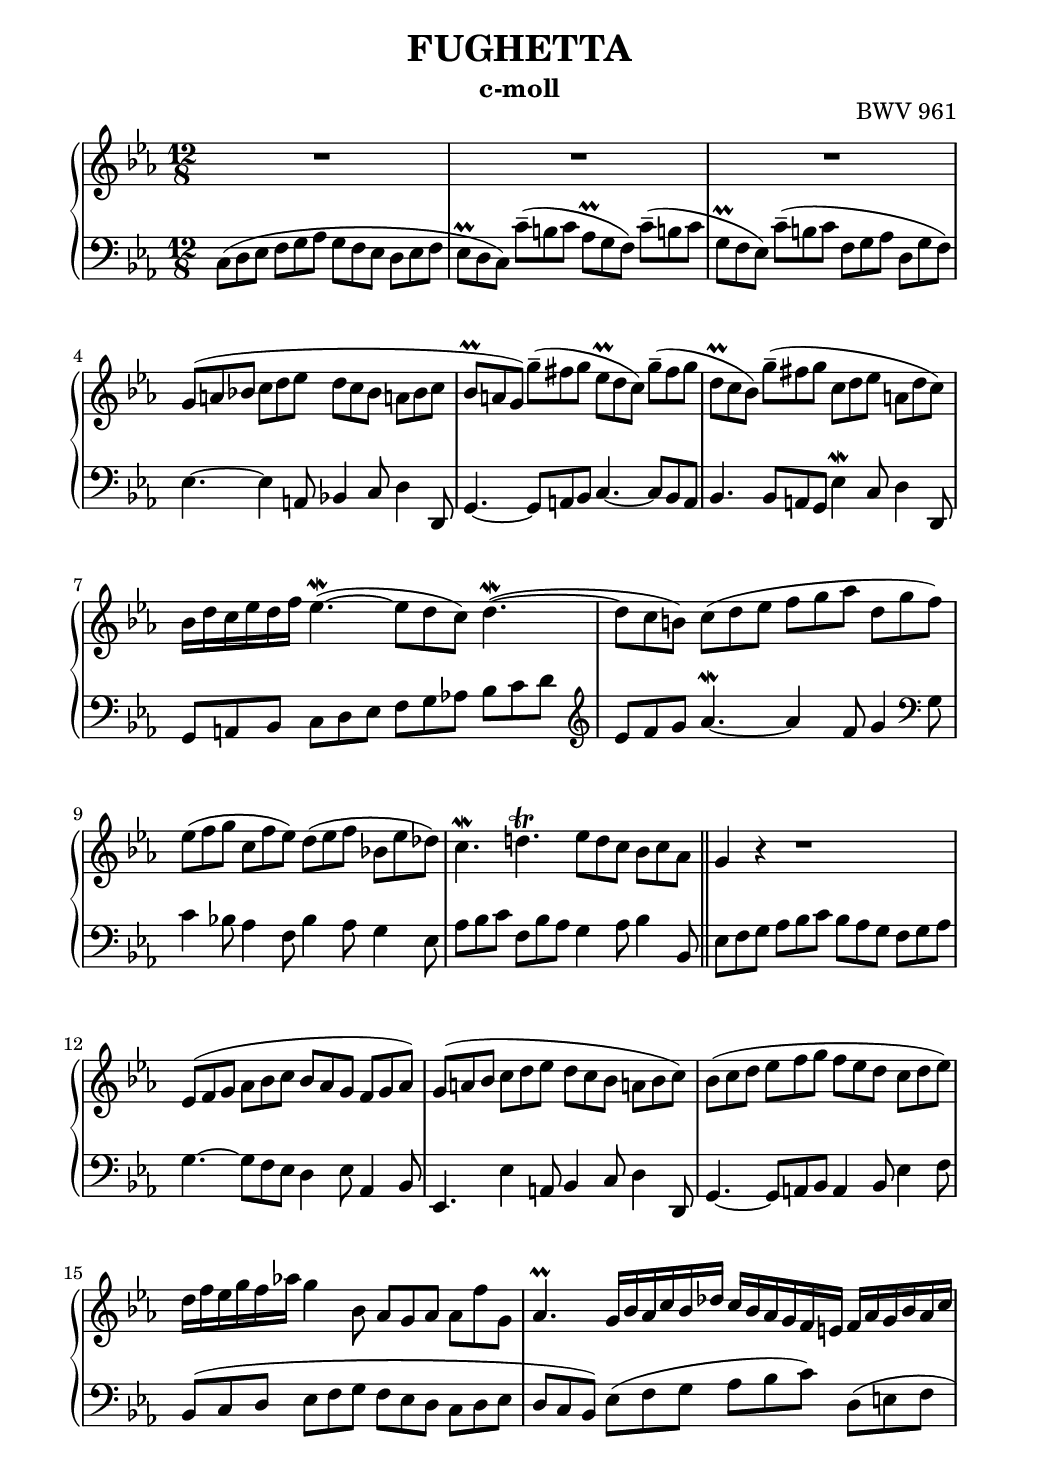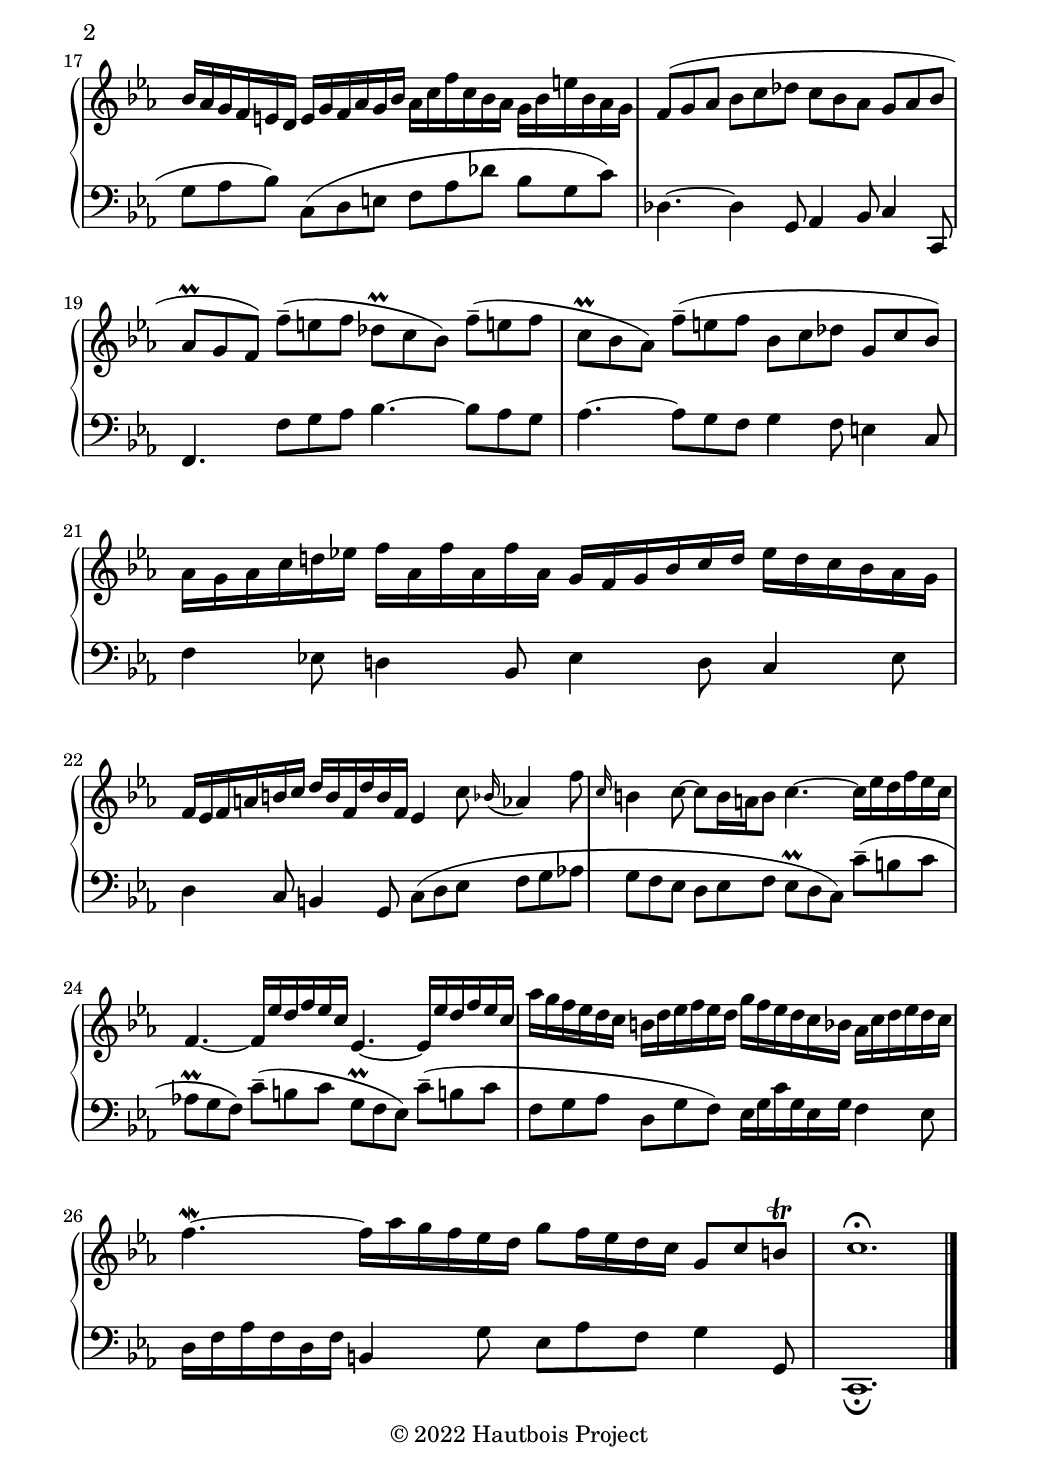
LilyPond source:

%! Title: Fughetta c-moll, BWV961
%! Subtitle: Based on Busoni's edition
%! Subsubtitle:
%! Type: final
%! Status: review
%! Remark:

\version "2.22.1"
%% Generated by lilypond-book
%% Options: [exampleindent=10.16\mm,indent=0\mm,line-width=14.5\cm,noragged-right,papersize=a5,quote]
%\include "lilypond-book-preamble.ly"
\include "italiano.ly"

%****************************************************************
% Start cut-&-pastable-section

%****************************************************************

\paper {
  % Set paper
  #(set-paper-size "b5")
  indent = 0\mm
  line-width = 152\mm
  ragged-right = ##f
  line-width = #(- line-width (* mm 3.000000) (* mm 1))
}

\layout {
  \context {
    \Score
    \override SpacingSpanner.base-shortest-duration = #(ly:make-moment 1/8)
    \override SpacingSpanner.uniform-stretching = ##t
  }
}

%*****************************************
%  Set Header
%*****************************************
\header {
  title = "FUGHETTA"
  subtitle = "c-moll"
  opus = "BWV 961"
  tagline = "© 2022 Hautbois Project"
}

%*****************************************
% Start Voice
% Write the voices here
%*****************************************
MyMeter = \time 12/8
MyKey = \key do \minor
PieceName = ""



VoiceI = \relative sol' {
  %bar 1 - 4
  R1.*3 |
  sol8( la sib! do re mib re do sib la! sib do |
  
  %bar 5 - 8
  sib8\prall la sol) sol'\tenuto( fad sol mib\prall re do) sol'\tenuto( fad sol |
  re\prall do sib) sol'\tenuto( fad sol do, re mib la, re do) |
  sib16 re do mib re fa mib4.~\mordent( mib8 re do) re4.~\mordent( |
  re8 do si) do( re mib fa sol lab re, sol fa) |
  
  %bar 9 - 12
  mib8( fa sol do, fa mib) re( mib fa sib,! mib reb) |
  do4.\mordent re!4.\trill mib8 re do sib do lab \bar "||"
  sol4 r4 r1 |
  mib8( fa sol lab sib do sib lab sol fa sol lab) |
  
  %bar 13 - 16
  sol8( la sib do re mib re do sib la! sib do) |
  sib( do re mib fa sol fa mib re do re mib) |
  re16 fa mib sol fa lab! sol4 sib,8 lab sol lab lab fa'sol, |
  lab4.\prall \stemUp sol16 sib lab do sib reb 
  \stemNeutral do sib lab sol fa mi fa lab sol sib lab do |
  
  %bar 17 - 20
  sib16 lab sol fa mi re mi sol fa lab sol sib lab do fa do sib lab sol sib mi sib lab sol |
  fa8( sol lab sib do reb do sib lab sol lab sib |
  lab8\prall sol fa) fa'\tenuto( mi fa reb\prall do sib) fa'\tenuto( mi! fa |
  do8\prall sib lab) fa'\tenuto( mi! fa sib, do reb sol, do sib) |
  
  %bar 21 - 23
  lab16 sol lab do re! mib! fa lab, fa' lab, fa' lab, sol fa sol sib do re mib re do sib lab sol |
  fa16 mib fa la si do re si fa re' si fa mib4 do'8 \grace {sib16(} lab!4) fa'8 |
  \grace {do16} si4 do8~ do si16 la si8 do4.~ do16 mib re fa mib do |
  
  %bar 24 - 27
  fa,4.~ \stemUp fa16 mib' re fa mib do mib,4.~ mib16 mib' re fa mib do \stemNeutral |
  lab'16 sol fa mib re do si re mib fa mib re sol fa mib re do sib lab do re mib re do |
  fa4.~\mordent fa16 lab sol fa mib re sol8 fa16 mib re do sol8 do si\trill |
  do1.\fermata
  
  \bar "|."
}

VoiceII = \relative do {
  %bar 1 - 4
  do8( re mib fa sol lab sol fa mib re mib fa |
  mib8\prall re do) do'\tenuto( si do lab\prall sol fa) do'\tenuto( si! do |
  sol8\prall fa mib) do'\tenuto( si do fa, sol lab re, sol fa) |
  mib4.~ mib4 la,8 sib!4 do8 re4 re,8 |
  
  %bar 5 - 8
  sol4.~ sol8 la sib do4.~	 do8 sib la |
  sib4. sib8 la sol mib'4\mordent do8 re4 re,8 |
  sol8 la sib do re mib fa sol lab! sib do re |
  \clef "treble"
  mib fa sol lab4.~\mordent lab4 fa8 sol4 \clef "bass" sol,8 |
  
  %bar 9 - 12
  do4 sib!8 lab4 fa8 sib4 lab8 sol4 mib8 |
  lab8 sib do fa, sib lab sol4 lab8 sib4 sib,8 |
  mib8 fa sol lab sib do sib lab sol fa sol lab |
  sol4.~ sol8 fa mib re4 mib8 lab,4 sib8 |
  
  %bar 13 - 16
  mib,4. mib'4 la,8 sib4 do8 re4 re,8 |
  sol4.~ sol8 la sib la4 sib8 mib4 fa8 |
  sib,8( do re mib fa sol fa mib re do re mib |
  re8 do sib) mib( fa sol lab sib do) re,( mi fa |
  
  %bar 17 - 20
  sol8 lab sib) do,( re mi fa lab reb sib sol do) |
  reb,4.~ reb4 sol,8 lab4 sib8 do4 do,8 |
  fa4. fa'8 sol lab sib4.~ sib8 lab sol |
  lab4.~ lab8 sol fa sol4 fa8 mi4 do8 |
  
  %bar 21 - 23
  fa4 mib!8 re!4 sib8 mib4 re8 do4 mib8 |
  re4 do8 si4 sol8 do8( re mib fa sol lab! |
  sol8 fa mib re mib fa mib\prall re do) do'\tenuto( si do |
  
  %bar 24 - 27
  lab!8\prall sol fa) do'\tenuto( si do sol\prall fa mib) do'\tenuto( si! do |
  fa, sol lab re, sol fa) mib16 sol do sol mib sol fa4 mib8 |
  re16 fa lab fa re fa si,4 sol'8 mib8 lab fa sol4 sol,8 |
  do,1._\fermata
  
  %\bar "|."
}

%*****************************************
%  Start Score
%*****************************************

%\markup { \vspace #1 }
\score {
  \header {
  %piece = \PieceName
  }
  \new PianoStaff <<
  \new Staff { 
    \clef "treble" 
    \MyKey
    \MyMeter
      \VoiceI
    
  }
  \new Staff { 
    \clef "bass"
    \MyKey
    \MyMeter
      \VoiceII
  }
  >>
}

